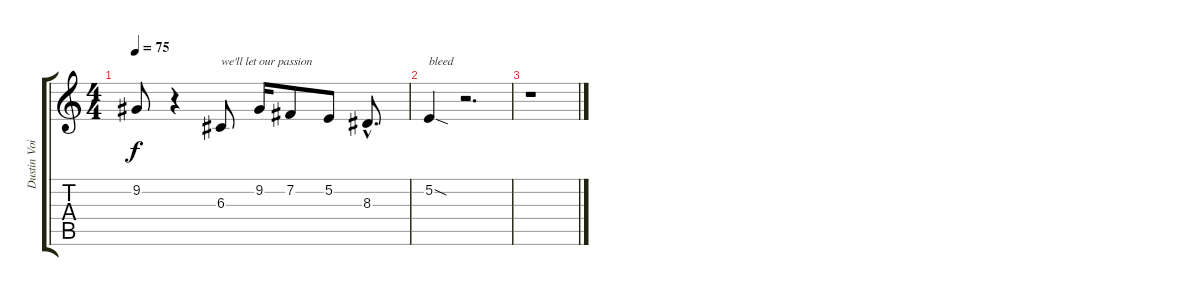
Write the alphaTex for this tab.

\track ("Dustin Voice" "Dustin Voi") {instrument tangoaccordion}
\staff {score tabs}
\tuning (E4 B3 G3 D3 A2 E2) {hide}
\ts (4 4)
\tempo 75
\clef g2
\ks c
9.2.8{dy f} r.4 6.3.8{txt "we'll let our passion"} 9.2.16 7.2.8 5.2.8 8.3{hac}.8{d} |
5.2{sod}.4{txt "bleed"} r.2{d} |
r.1
